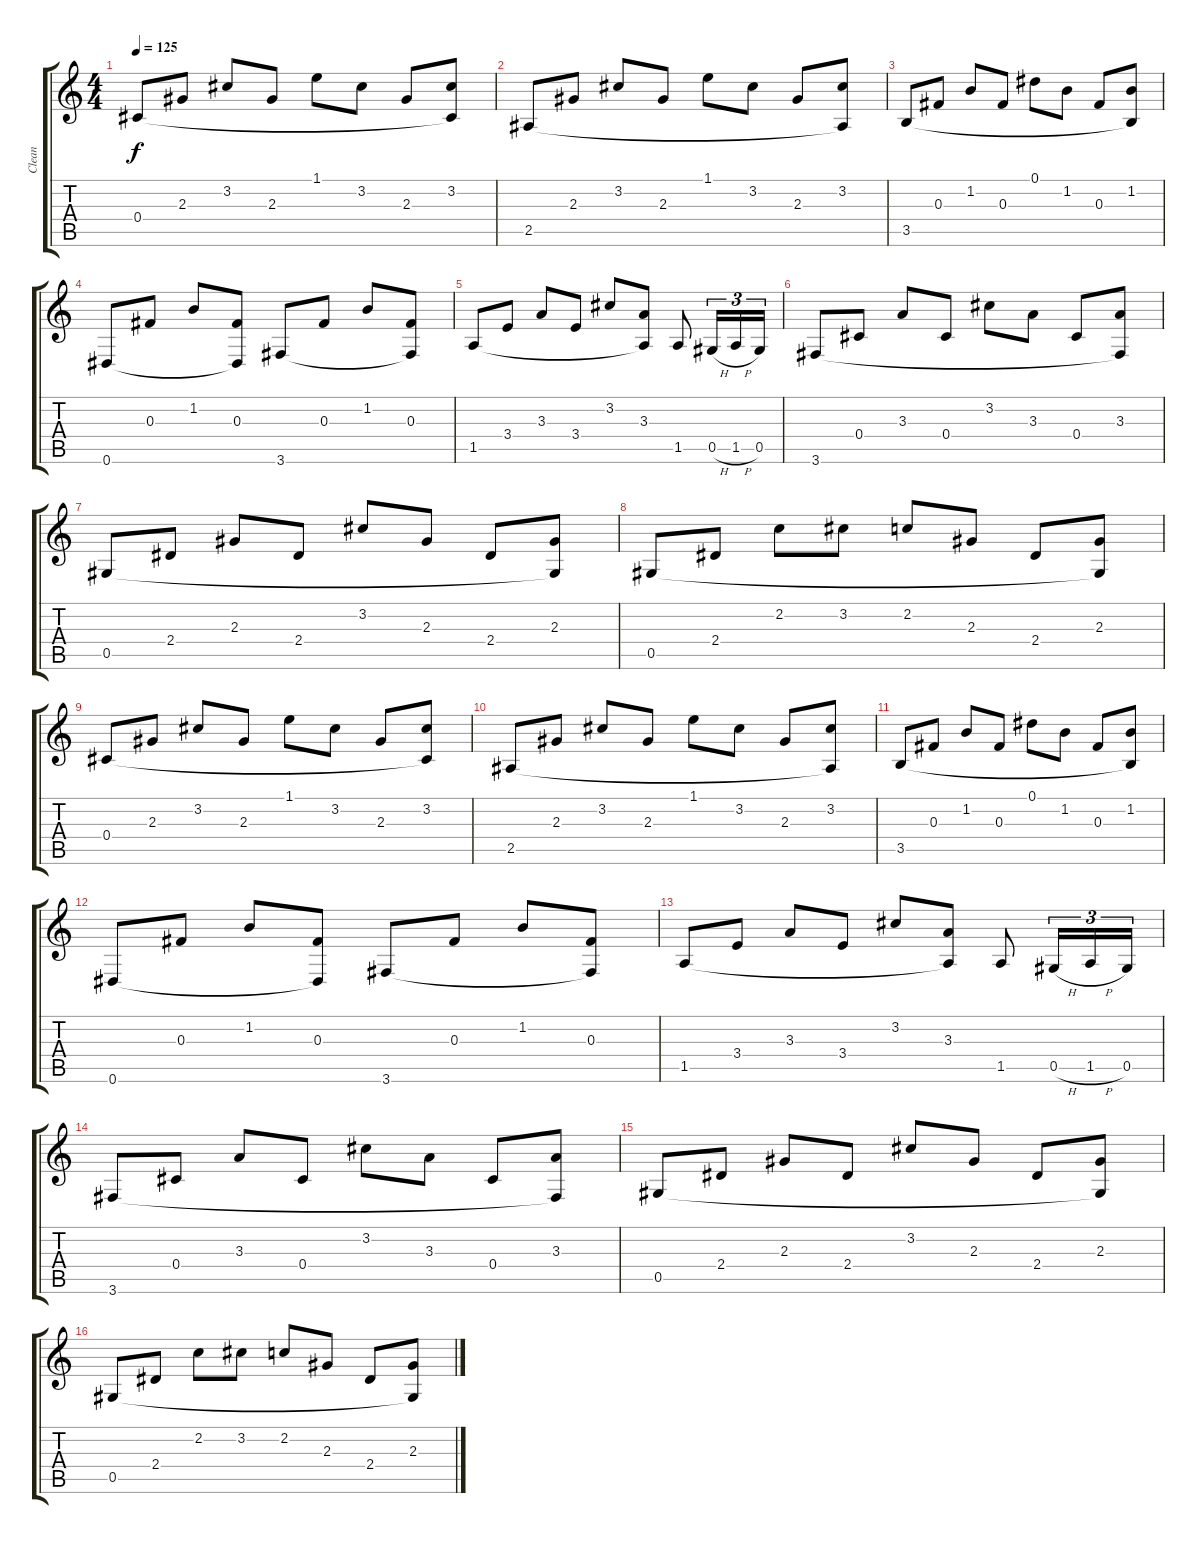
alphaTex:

\track ("Clean" "Clean") {instrument electricguitarclean}
\staff {score tabs}
\tuning (Eb4 Bb3 Gb3 Db3 Ab2 Eb2) {hide}
\ts (4 4)
\tempo 125
\clef g2
\ks c
0.4.8{dy f} 2.3.8 3.2.8 2.3.8 1.1.8 3.2.8 2.3.8 (3.2 0.4{t}).8 |
2.5.8 2.3.8 3.2.8 2.3.8 1.1.8 3.2.8 2.3.8 (3.2 2.5{t}).8 |
3.5.8 0.3.8 1.2.8 0.3.8 0.1.8 1.2.8 0.3.8 (1.2 3.5{t}).8 |
0.6.8 0.3.8 1.2.8 (0.3 0.6{t}).8 3.6.8 0.3.8 1.2.8 (0.3 3.6{t}).8 |
1.5.8 3.4.8 3.3.8 3.4.8 3.2.8 (3.3 1.5{t}).8 1.5.8 0.5{h}.16{tu (3 2)} 1.5{h}.16{tu (3 2)} 0.5.16{tu (3 2)} |
3.6.8 0.4.8 3.3.8 0.4.8 3.2.8 3.3.8 0.4.8 (3.3 3.6{t}).8 |
0.5.8 2.4.8 2.3.8 2.4.8 3.2.8 2.3.8 2.4.8 (2.3 0.5{t}).8 |
0.5.8 2.4.8 2.2.8 3.2.8 2.2.8 2.3.8 2.4.8 (2.3 0.5{t}).8 |
0.4.8 2.3.8 3.2.8 2.3.8 1.1.8 3.2.8 2.3.8 (3.2 0.4{t}).8 |
2.5.8 2.3.8 3.2.8 2.3.8 1.1.8 3.2.8 2.3.8 (3.2 2.5{t}).8 |
3.5.8 0.3.8 1.2.8 0.3.8 0.1.8 1.2.8 0.3.8 (1.2 3.5{t}).8 |
0.6.8 0.3.8 1.2.8 (0.3 0.6{t}).8 3.6.8 0.3.8 1.2.8 (0.3 3.6{t}).8 |
1.5.8 3.4.8 3.3.8 3.4.8 3.2.8 (3.3 1.5{t}).8 1.5.8 0.5{h}.16{tu (3 2)} 1.5{h}.16{tu (3 2)} 0.5.16{tu (3 2)} |
3.6.8 0.4.8 3.3.8 0.4.8 3.2.8 3.3.8 0.4.8 (3.3 3.6{t}).8 |
0.5.8 2.4.8 2.3.8 2.4.8 3.2.8 2.3.8 2.4.8 (2.3 0.5{t}).8 |
0.5.8 2.4.8 2.2.8 3.2.8 2.2.8 2.3.8 2.4.8 (2.3 0.5{t}).8
